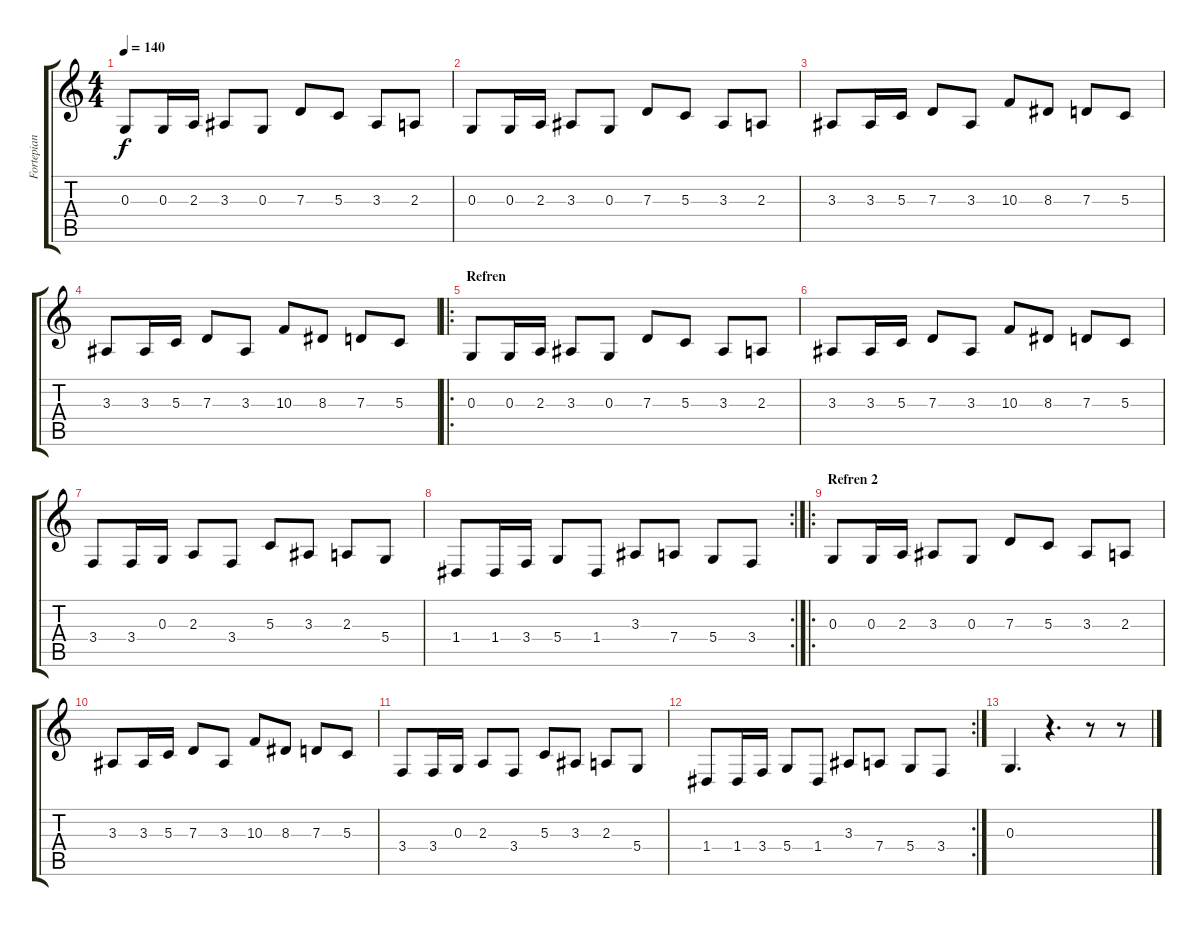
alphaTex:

\track ("Fortepian (Kuba)" "Fortepian ") {instrument acousticgrandpiano}
\staff {score tabs}
\tuning (E4 B3 G3 D3 A2 E2) {hide}
\ts (4 4)
\tempo 140
\clef g2
\ks c
0.3.8{dy f} 0.3.16 2.3.16 3.3.8 0.3.8 7.3.8 5.3.8 3.3.8 2.3.8 |
0.3.8 0.3.16 2.3.16 3.3.8 0.3.8 7.3.8 5.3.8 3.3.8 2.3.8 |
3.3.8 3.3.16 5.3.16 7.3.8 3.3.8 10.3.8 8.3.8 7.3.8 5.3.8 |
3.3.8 3.3.16 5.3.16 7.3.8 3.3.8 10.3.8 8.3.8 7.3.8 5.3.8 |
\ro
\section ("" "Refren")
0.3.8 0.3.16 2.3.16 3.3.8 0.3.8 7.3.8 5.3.8 3.3.8 2.3.8 |
3.3.8 3.3.16 5.3.16 7.3.8 3.3.8 10.3.8 8.3.8 7.3.8 5.3.8 |
3.4.8 3.4.16 0.3.16 2.3.8 3.4.8 5.3.8 3.3.8 2.3.8 5.4.8 |
\rc 2
1.4.8 1.4.16 3.4.16 5.4.8 1.4.8 3.3.8 7.4.8 5.4.8 3.4.8 |
\ro
\section ("" "Refren 2")
0.3.8 0.3.16 2.3.16 3.3.8 0.3.8 7.3.8 5.3.8 3.3.8 2.3.8 |
3.3.8 3.3.16 5.3.16 7.3.8 3.3.8 10.3.8 8.3.8 7.3.8 5.3.8 |
3.4.8 3.4.16 0.3.16 2.3.8 3.4.8 5.3.8 3.3.8 2.3.8 5.4.8 |
\rc 2
1.4.8 1.4.16 3.4.16 5.4.8 1.4.8 3.3.8 7.4.8 5.4.8 3.4.8 |
0.3.4{d} r.4{d} r.8 r.8
